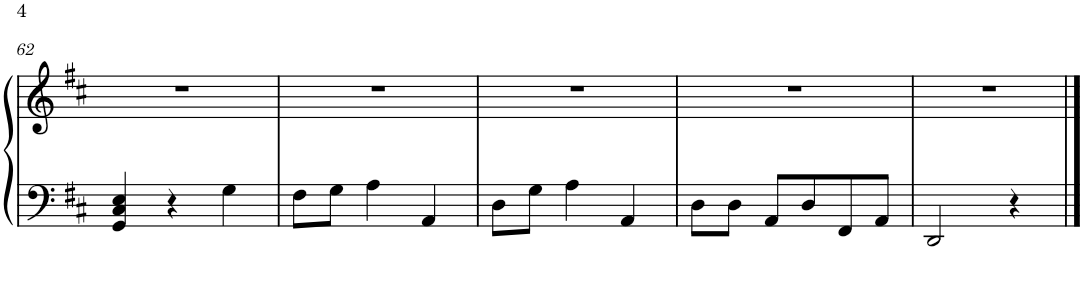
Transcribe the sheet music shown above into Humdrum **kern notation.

**kern	**kern
*part1	*part1
*staff2	*staff1
*I"Piano	*
*I'Pno.	*
!!LO:PB:g=z
*clefF4	*clefG2
*k[f#c#]	*k[f#c#]
*M3/4	*M3/4
=62	=62
4GG/ 4C#/ 4E/	2.r
4r	.
4G\	.
=63	=63
8F#\L	2.r
8G\J	.
4A\	.
4AA/	.
=64	=64
8D\L	2.r
8G\J	.
4A\	.
4AA/	.
=65	=65
8D\L	2.r
8D\J	.
8AA/L	.
8D/	.
8FF#/	.
8AA/J	.
=66	=66
2DD/	2.r
4r	.
==	==
*-	*-
